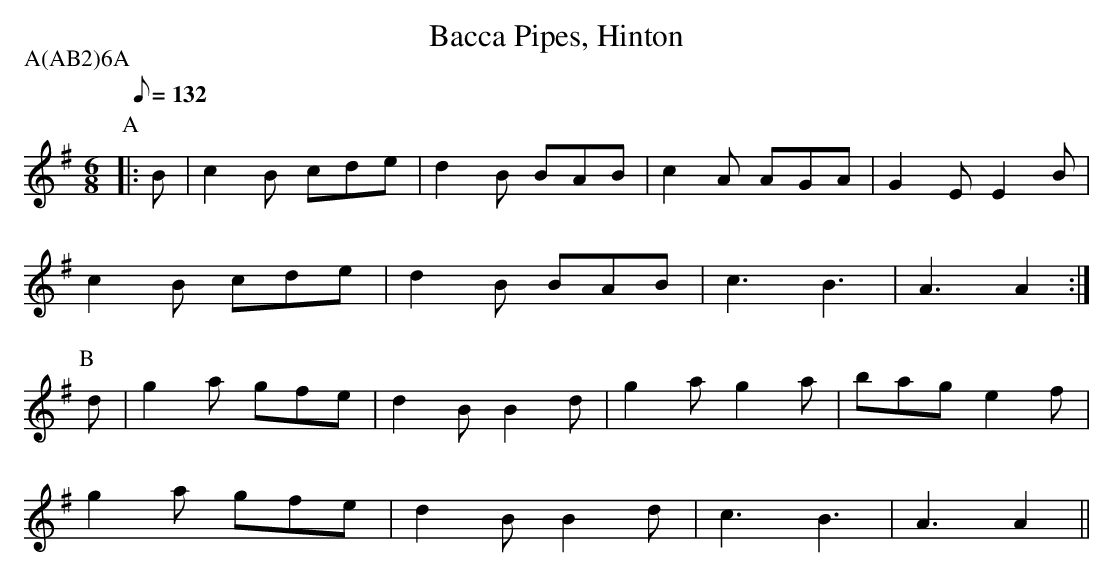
X:1
T:Bacca Pipes, Hinton
M:6/8
L:1/8
Q:132
P:A(AB2)6A
K:ADOR
P:A
|:B|c2B cde|d2B BAB|c2A AGA|G2E E2B|
c2B cde|d2B BAB|c3  B3 |A3  A2:|
P:B
d|g2a gfe|d2B B2d|g2a g2a|bag e2f|
g2a gfe|d2B B2d|c3  B3 |A3  A2||
